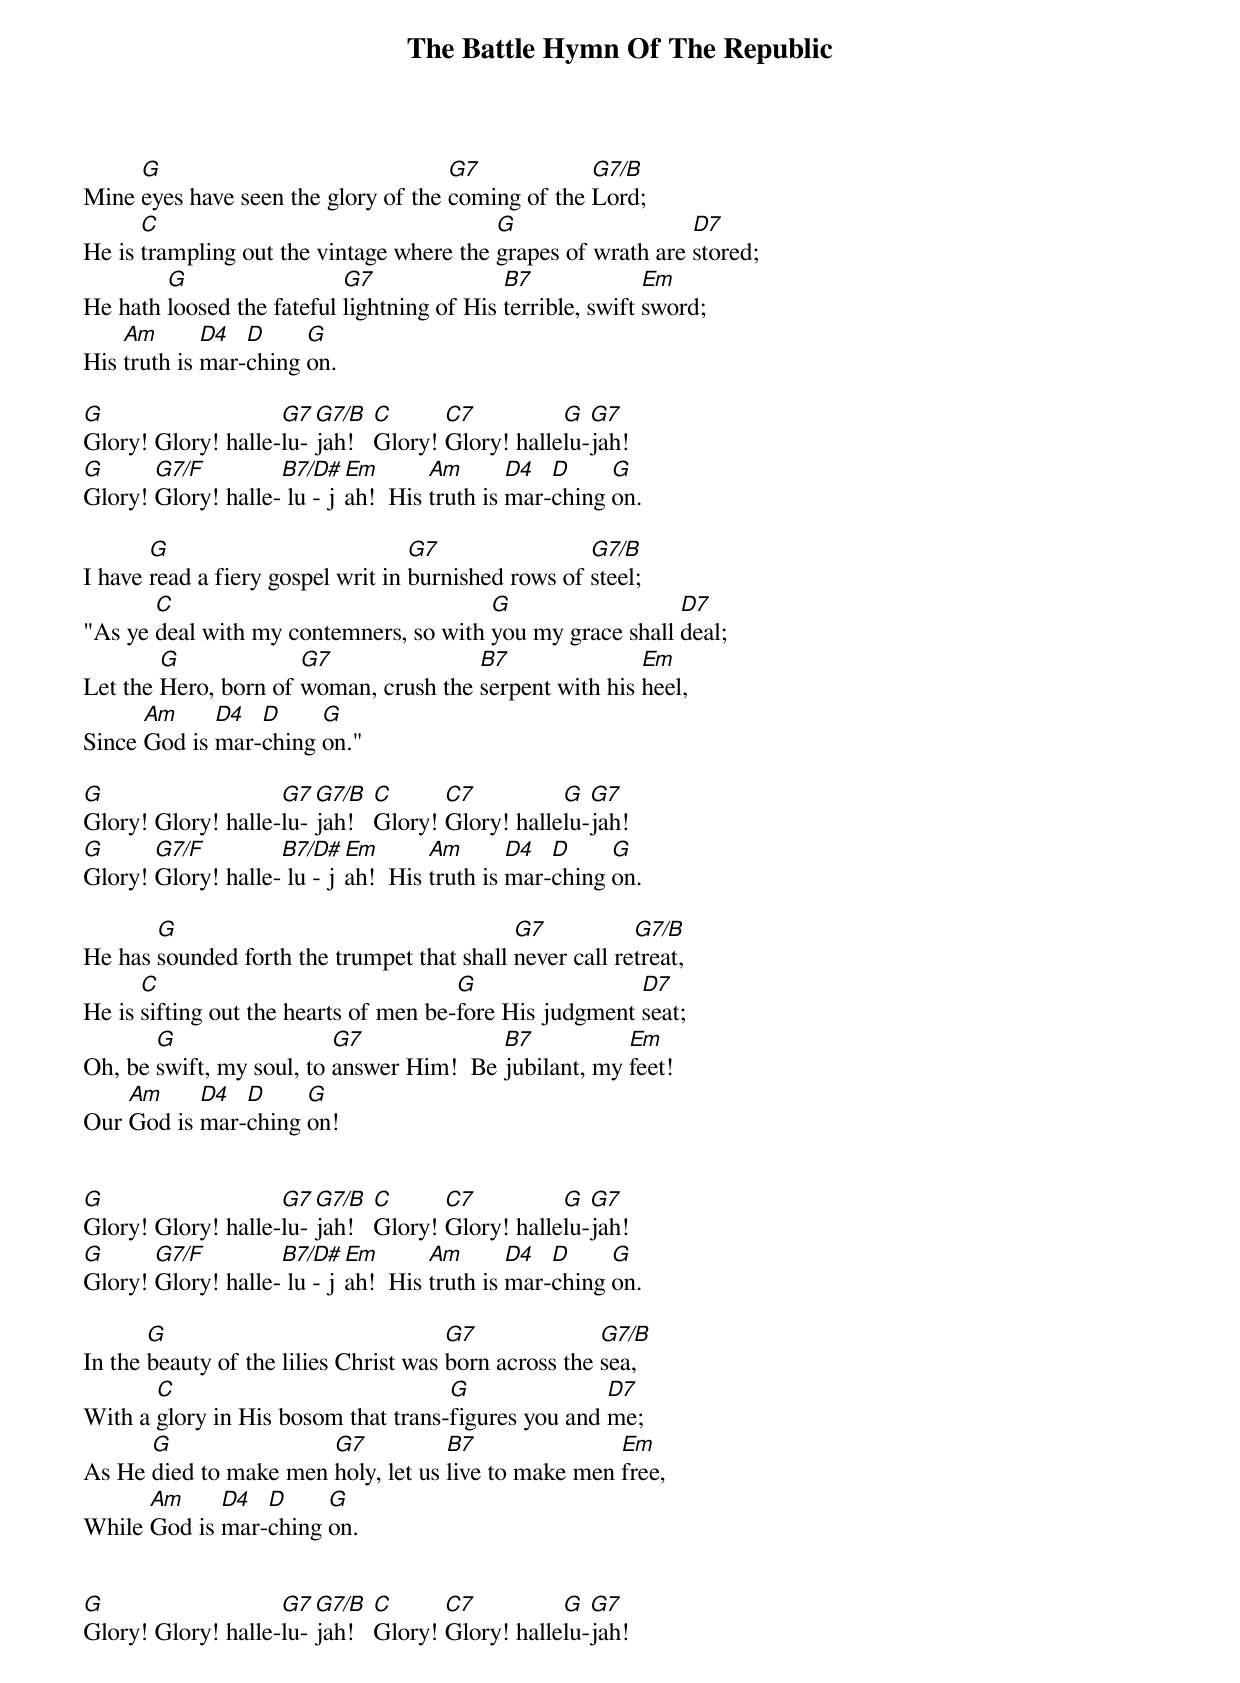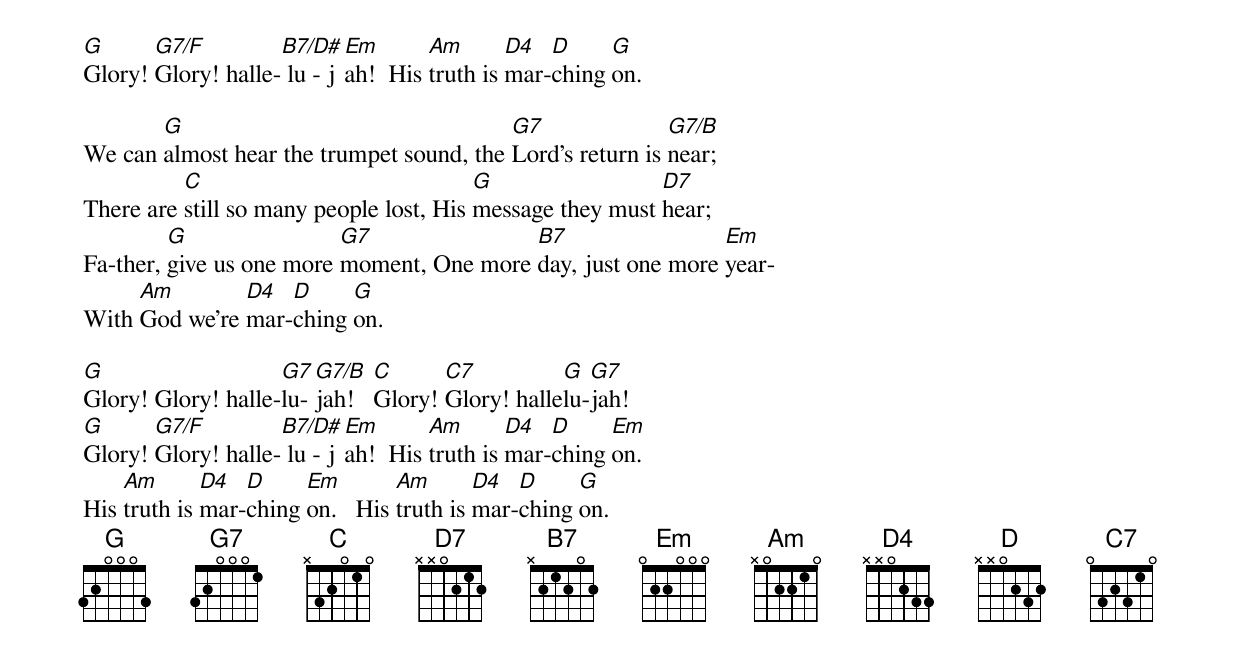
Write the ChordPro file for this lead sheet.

{title: The Battle Hymn Of The Republic}

Mine [G]eyes have seen the glory of the [G7]coming of the [G7/B]Lord;
He is [C]trampling out the vintage where the [G]grapes of wrath are [D7]stored;
He hath [G]loosed the fateful [G7]lightning of His [B7]terrible, swift [Em]sword;
His [Am]truth is [D4]mar-[D]ching [G]on.

[G]Glory! Glory! halle-[G7]lu- [G7/B]jah!   [C]Glory! [C7]Glory! halle[G]lu-[G7]jah!
[G]Glory! [G7/F]Glory! halle-[B7/D#] lu - j[Em]ah!  His [Am]truth is [D4]mar-[D]ching [G]on.

I have [G]read a fiery gospel writ in [G7]burnished rows of [G7/B]steel;
"As ye [C]deal with my contemners, so with [G]you my grace shall [D7]deal;
Let the [G]Hero, born of [G7]woman, crush the [B7]serpent with his [Em]heel,
Since [Am]God is [D4]mar-[D]ching [G]on."

[G]Glory! Glory! halle-[G7]lu- [G7/B]jah!   [C]Glory! [C7]Glory! halle[G]lu-[G7]jah!
[G]Glory! [G7/F]Glory! halle-[B7/D#] lu - j[Em]ah!  His [Am]truth is [D4]mar-[D]ching [G]on.

He has [G]sounded forth the trumpet that shall [G7]never call re[G7/B]treat,
He is [C]sifting out the hearts of men be-[G]fore His judgment [D7]seat;
Oh, be [G]swift, my soul, to [G7]answer Him!  Be [B7]jubilant, my [Em]feet!
Our [Am]God is [D4]mar-[D]ching [G]on!


[G]Glory! Glory! halle-[G7]lu- [G7/B]jah!   [C]Glory! [C7]Glory! halle[G]lu-[G7]jah!
[G]Glory! [G7/F]Glory! halle-[B7/D#] lu - j[Em]ah!  His [Am]truth is [D4]mar-[D]ching [G]on.

In the [G]beauty of the lilies Christ was [G7]born across the [G7/B]sea,
With a [C]glory in His bosom that trans-[G]figures you and [D7]me;
As He [G]died to make men [G7]holy, let us [B7]live to make men [Em]free,
While [Am]God is [D4]mar-[D]ching [G]on.


[G]Glory! Glory! halle-[G7]lu- [G7/B]jah!   [C]Glory! [C7]Glory! halle[G]lu-[G7]jah!
[G]Glory! [G7/F]Glory! halle-[B7/D#] lu - j[Em]ah!  His [Am]truth is [D4]mar-[D]ching [G]on.

We can [G]almost hear the trumpet sound, the [G7]Lord’s return is [G7/B]near;
There are [C]still so many people lost, His [G]message they must [D7]hear;
Fa-ther, [G]give us one more [G7]moment, One more [B7]day, just one more [Em]year-
With [Am]God we’re [D4]mar-[D]ching [G]on.

[G]Glory! Glory! halle-[G7]lu- [G7/B]jah!   [C]Glory! [C7]Glory! halle[G]lu-[G7]jah!
[G]Glory! [G7/F]Glory! halle-[B7/D#] lu - j[Em]ah!  His [Am]truth is [D4]mar-[D]ching [Em]on.
His [Am]truth is [D4]mar-[D]ching [Em]on.   His [Am]truth is [D4]mar-[D]ching [G]on.
